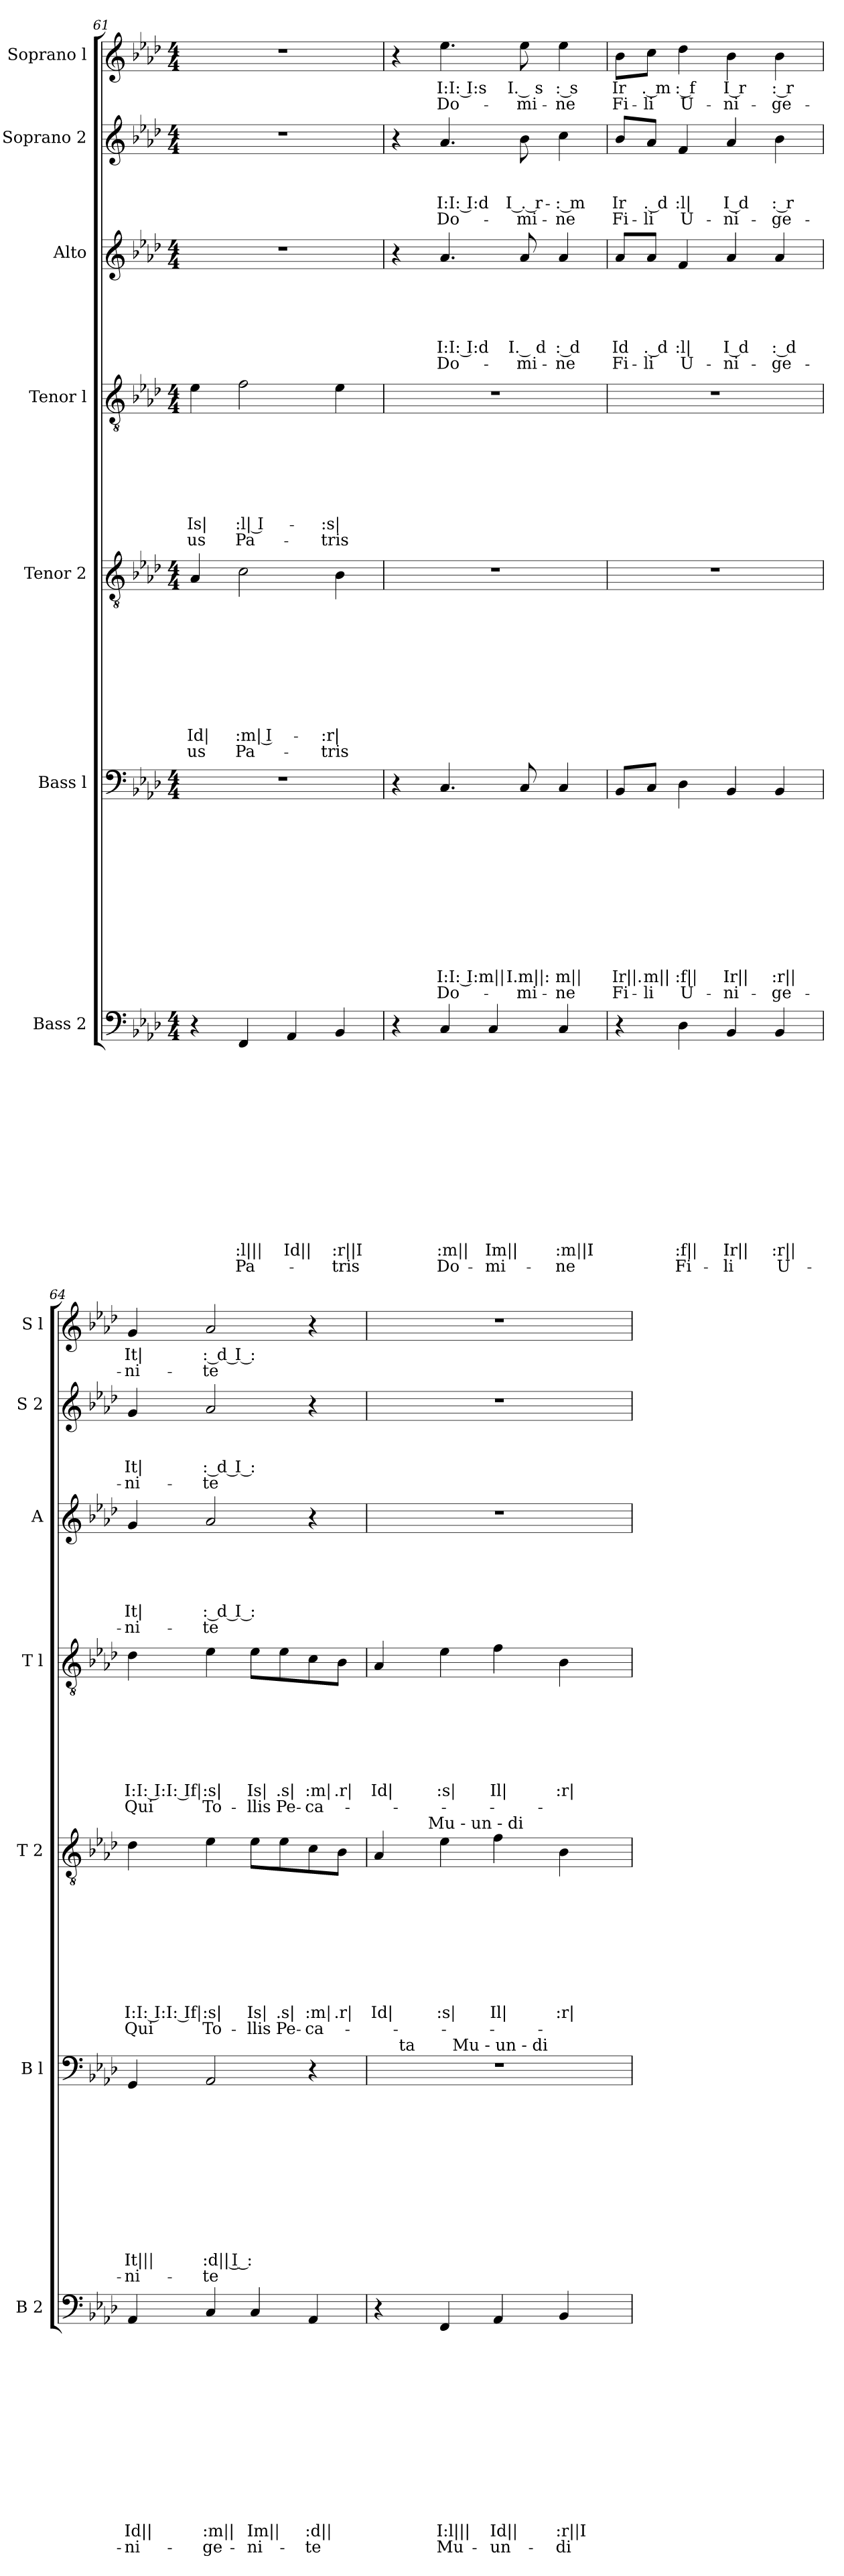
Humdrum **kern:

**kern	**text	**text	**text	**text	**text	**text	**text	**text	**text	**text	**text	**text	**text	**text	**kern	**text	**text	**text	**text	**text	**text	**text	**text	**text	**text	**text	**text	**kern	**text	**text	**text	**text	**text	**text	**text	**text	**text	**text	**kern	**text	**text	**text	**text	**text	**text	**text	**text	**kern	**text	**text	**text	**text	**text	**text	**kern	**text	**text	**text	**text	**kern	**text	**text
*part7	*part7	*part7	*part7	*part7	*part7	*part7	*part7	*part7	*part7	*part7	*part7	*part7	*part7	*part7	*part6	*part6	*part6	*part6	*part6	*part6	*part6	*part6	*part6	*part6	*part6	*part6	*part6	*part5	*part5	*part5	*part5	*part5	*part5	*part5	*part5	*part5	*part5	*part5	*part4	*part4	*part4	*part4	*part4	*part4	*part4	*part4	*part4	*part3	*part3	*part3	*part3	*part3	*part3	*part3	*part2	*part2	*part2	*part2	*part2	*part1	*part1	*part1
*staff7	*staff7	*staff7	*staff7	*staff7	*staff7	*staff7	*staff7	*staff7	*staff7	*staff7	*staff7	*staff7	*staff7	*staff7	*staff6	*staff6	*staff6	*staff6	*staff6	*staff6	*staff6	*staff6	*staff6	*staff6	*staff6	*staff6	*staff6	*staff5	*staff5	*staff5	*staff5	*staff5	*staff5	*staff5	*staff5	*staff5	*staff5	*staff5	*staff4	*staff4	*staff4	*staff4	*staff4	*staff4	*staff4	*staff4	*staff4	*staff3	*staff3	*staff3	*staff3	*staff3	*staff3	*staff3	*staff2	*staff2	*staff2	*staff2	*staff2	*staff1	*staff1	*staff1
*I"Bass 2	*	*	*	*	*	*	*	*	*	*	*	*	*	*	*I"Bass l	*	*	*	*	*	*	*	*	*	*	*	*	*I"Tenor 2	*	*	*	*	*	*	*	*	*	*	*I"Tenor l	*	*	*	*	*	*	*	*	*I"Alto	*	*	*	*	*	*	*I"Soprano 2	*	*	*	*	*I"Soprano l	*	*
*I'B 2	*	*	*	*	*	*	*	*	*	*	*	*	*	*	*I'B l	*	*	*	*	*	*	*	*	*	*	*	*	*I'T 2	*	*	*	*	*	*	*	*	*	*	*I'T l	*	*	*	*	*	*	*	*	*I'A	*	*	*	*	*	*	*I'S 2	*	*	*	*	*I'S l	*	*
*clefF4	*	*	*	*	*	*	*	*	*	*	*	*	*	*	*clefF4	*	*	*	*	*	*	*	*	*	*	*	*	*clefGv2	*	*	*	*	*	*	*	*	*	*	*clefGv2	*	*	*	*	*	*	*	*	*clefG2	*	*	*	*	*	*	*clefG2	*	*	*	*	*clefG2	*	*
*k[b-e-a-d-]	*	*	*	*	*	*	*	*	*	*	*	*	*	*	*k[b-e-a-d-]	*	*	*	*	*	*	*	*	*	*	*	*	*k[b-e-a-d-]	*	*	*	*	*	*	*	*	*	*	*k[b-e-a-d-]	*	*	*	*	*	*	*	*	*k[b-e-a-d-]	*	*	*	*	*	*	*k[b-e-a-d-]	*	*	*	*	*k[b-e-a-d-]	*	*
*A-:	*	*	*	*	*	*	*	*	*	*	*	*	*	*	*A-:	*	*	*	*	*	*	*	*	*	*	*	*	*A-:	*	*	*	*	*	*	*	*	*	*	*A-:	*	*	*	*	*	*	*	*	*A-:	*	*	*	*	*	*	*A-:	*	*	*	*	*A-:	*	*
*M4/4	*	*	*	*	*	*	*	*	*	*	*	*	*	*	*M4/4	*	*	*	*	*	*	*	*	*	*	*	*	*M4/4	*	*	*	*	*	*	*	*	*	*	*M4/4	*	*	*	*	*	*	*	*	*M4/4	*	*	*	*	*	*	*M4/4	*	*	*	*	*M4/4	*	*
=61	=61	=61	=61	=61	=61	=61	=61	=61	=61	=61	=61	=61	=61	=61	=61	=61	=61	=61	=61	=61	=61	=61	=61	=61	=61	=61	=61	=61	=61	=61	=61	=61	=61	=61	=61	=61	=61	=61	=61	=61	=61	=61	=61	=61	=61	=61	=61	=61	=61	=61	=61	=61	=61	=61	=61	=61	=61	=61	=61	=61	=61	=61
!	!	!	!	!	!	!	!	!	!	!	!	!	!	!	!	!	!	!	!	!	!	!	!	!	!	!	!	!	!	!	!	!	!	!	!	!	!LO:LY:b:rj	!LO:LY:b:rj	!	!	!	!	!	!	!	!LO:LY:b:rj	!LO:LY:b:rj	!	!	!	!	!	!	!	!	!	!	!	!	!	!	!
4r	.	.	.	.	.	.	.	.	.	.	.	.	.	.	1r	.	.	.	.	.	.	.	.	.	.	.	.	4A-/	.	.	.	.	.	.	.	.	Id|	-us	4e-\	.	.	.	.	.	.	Is|	-us	1r	.	.	.	.	.	.	1r	.	.	.	.	1r	.	.
!	!	!	!	!	!	!	!	!	!	!	!	!	!LO:LY:b:rj	!LO:LY:b:rj	!	!	!	!	!	!	!	!	!	!	!	!	!	!	!	!	!	!	!	!	!	!	!LO:LY:b:rj	!LO:LY:b:rj	!	!	!	!	!	!	!	!LO:LY:b:rj	!LO:LY:b:rj	!	!	!	!	!	!	!	!	!	!	!	!	!	!	!
4FF/	.	.	.	.	.	.	.	.	.	.	.	.	:l|||	Pa-	.	.	.	.	.	.	.	.	.	.	.	.	.	2c\	.	.	.	.	.	.	.	.	:m| I-	Pa-	2f\	.	.	.	.	.	.	:l| I-	Pa-	.	.	.	.	.	.	.	.	.	.	.	.	.	.	.
!	!	!	!	!	!	!	!	!	!	!	!	!	!LO:LY:b:rj	!	!	!	!	!	!	!	!	!	!	!	!	!	!	!	!	!	!	!	!	!	!	!	!	!	!	!	!	!	!	!	!	!	!	!	!	!	!	!	!	!	!	!	!	!	!	!	!	!
4AA-/	.	.	.	.	.	.	.	.	.	.	.	.	Id||	.	.	.	.	.	.	.	.	.	.	.	.	.	.	.	.	.	.	.	.	.	.	.	.	.	.	.	.	.	.	.	.	.	.	.	.	.	.	.	.	.	.	.	.	.	.	.	.	.
!	!	!	!	!	!	!	!	!	!	!	!	!	!LO:LY:b:rj	!LO:LY:b:rj	!	!	!	!	!	!	!	!	!	!	!	!	!	!	!	!	!	!	!	!	!	!	!LO:LY:b:rj	!LO:LY:b:rj	!	!	!	!	!	!	!	!LO:LY:b:rj	!LO:LY:b:rj	!	!	!	!	!	!	!	!	!	!	!	!	!	!	!
4BB-/	.	.	.	.	.	.	.	.	.	.	.	.	:r||I	-tris	.	.	.	.	.	.	.	.	.	.	.	.	.	4B-\	.	.	.	.	.	.	.	.	-:r|	-tris	4e-\	.	.	.	.	.	.	-:s|	-tris	.	.	.	.	.	.	.	.	.	.	.	.	.	.	.
=62	=62	=62	=62	=62	=62	=62	=62	=62	=62	=62	=62	=62	=62	=62	=62	=62	=62	=62	=62	=62	=62	=62	=62	=62	=62	=62	=62	=62	=62	=62	=62	=62	=62	=62	=62	=62	=62	=62	=62	=62	=62	=62	=62	=62	=62	=62	=62	=62	=62	=62	=62	=62	=62	=62	=62	=62	=62	=62	=62	=62	=62	=62
4r	.	.	.	.	.	.	.	.	.	.	.	.	.	.	4r	.	.	.	.	.	.	.	.	.	.	.	.	1r	.	.	.	.	.	.	.	.	.	.	1r	.	.	.	.	.	.	.	.	4r	.	.	.	.	.	.	4r	.	.	.	.	4r	.	.
!	!	!	!	!	!	!	!	!	!	!	!	!	!LO:LY:b:rj	!LO:LY:b:rj	!	!	!	!	!	!	!	!	!	!	!	!LO:LY:b:rj	!LO:LY:b:rj	!	!	!	!	!	!	!	!	!	!	!	!	!	!	!	!	!	!	!	!	!	!	!	!	!	!LO:LY:b:rj	!LO:LY:b:rj	!	!	!	!LO:LY:b:rj	!LO:LY:b:rj	!	!LO:LY:b:rj	!LO:LY:b:rj
4C/	.	.	.	.	.	.	.	.	.	.	.	.	:m||	Do-	4.C/	.	.	.	.	.	.	.	.	.	.	-I:I: I:m||	Do-	.	.	.	.	.	.	.	.	.	.	.	.	.	.	.	.	.	.	.	.	4.a-/	.	.	.	.	-I:I: I:d	Do-	4.a-/	.	.	-I:I: I:d	Do-	4.ee-\	-I:I: I:s	Do-
!	!	!	!	!	!	!	!	!	!	!	!	!	!LO:LY:b:rj	!LO:LY:b:rj	!	!	!	!	!	!	!	!	!	!	!	!	!	!	!	!	!	!	!	!	!	!	!	!	!	!	!	!	!	!	!	!	!	!	!	!	!	!	!	!	!	!	!	!	!	!	!	!
4C/	.	.	.	.	.	.	.	.	.	.	.	.	Im||	-mi-	.	.	.	.	.	.	.	.	.	.	.	.	.	.	.	.	.	.	.	.	.	.	.	.	.	.	.	.	.	.	.	.	.	.	.	.	.	.	.	.	.	.	.	.	.	.	.	.
!	!	!	!	!	!	!	!	!	!	!	!	!	!	!	!	!	!	!	!	!	!	!	!	!	!	!LO:LY:b:rj	!LO:LY:b:rj	!	!	!	!	!	!	!	!	!	!	!	!	!	!	!	!	!	!	!	!	!	!	!	!	!	!LO:LY:b:rj	!LO:LY:b:rj	!	!	!	!LO:LY:b:rj	!LO:LY:b:rj	!	!LO:LY:b:rj	!LO:LY:b:rj
.	.	.	.	.	.	.	.	.	.	.	.	.	.	.	8C/	.	.	.	.	.	.	.	.	.	.	I­.m||:	-mi-	.	.	.	.	.	.	.	.	.	.	.	.	.	.	.	.	.	.	.	.	8a-/	.	.	.	.	I­. d	-mi-	8b-\	.	.	I . r-	-mi-	8ee-\	I­. s	-mi-
!	!	!	!	!	!	!	!	!	!	!	!	!	!LO:LY:b:rj	!LO:LY:b:rj	!	!	!	!	!	!	!	!	!	!	!	!LO:LY:b	!LO:LY:b	!	!	!	!	!	!	!	!	!	!	!	!	!	!	!	!	!	!	!	!	!	!	!	!	!	!LO:LY:b:rj	!LO:LY:b:rj	!	!	!	!LO:LY:b:rj	!LO:LY:b:rj	!	!LO:LY:b:rj	!LO:LY:b:rj
4C/	.	.	.	.	.	.	.	.	.	.	.	.	:m||I	-ne	4C/	.	.	.	.	.	.	.	.	.	.	m||	-ne	.	.	.	.	.	.	.	.	.	.	.	.	.	.	.	.	.	.	.	.	4a-/	.	.	.	.	: d	-ne	4cc\	.	.	-: m	-ne	4ee-\	: s	-ne
=63	=63	=63	=63	=63	=63	=63	=63	=63	=63	=63	=63	=63	=63	=63	=63	=63	=63	=63	=63	=63	=63	=63	=63	=63	=63	=63	=63	=63	=63	=63	=63	=63	=63	=63	=63	=63	=63	=63	=63	=63	=63	=63	=63	=63	=63	=63	=63	=63	=63	=63	=63	=63	=63	=63	=63	=63	=63	=63	=63	=63	=63	=63
!	!	!	!	!	!	!	!	!	!	!	!	!	!	!	!	!	!	!	!	!	!	!	!	!	!	!LO:LY:b:rj	!LO:LY:b:rj	!	!	!	!	!	!	!	!	!	!	!	!	!	!	!	!	!	!	!	!	!	!	!	!	!	!LO:LY:b:rj	!LO:LY:b:rj	!	!	!	!LO:LY:b:rj	!LO:LY:b:rj	!	!LO:LY:b:rj	!LO:LY:b:rj
4r	.	.	.	.	.	.	.	.	.	.	.	.	.	.	8BB-/L	.	.	.	.	.	.	.	.	.	.	Ir||.	Fi-	1r	.	.	.	.	.	.	.	.	.	.	1r	.	.	.	.	.	.	.	.	8a-/L	.	.	.	.	Id	Fi-	8b-/L	.	.	Ir	Fi-	8b-\L	Ir	Fi-
!	!	!	!	!	!	!	!	!	!	!	!	!	!	!	!	!	!	!	!	!	!	!	!	!	!	!LO:LY:b	!LO:LY:b	!	!	!	!	!	!	!	!	!	!	!	!	!	!	!	!	!	!	!	!	!	!	!	!	!	!LO:LY:b:rj	!LO:LY:b:rj	!	!	!	!LO:LY:b:rj	!LO:LY:b:rj	!	!LO:LY:b:rj	!LO:LY:b:rj
.	.	.	.	.	.	.	.	.	.	.	.	.	.	.	8C/J	.	.	.	.	.	.	.	.	.	.	m||	-li	.	.	.	.	.	.	.	.	.	.	.	.	.	.	.	.	.	.	.	.	8a-/J	.	.	.	.	. d	-li	8a-/J	.	.	. d	-li	8cc\J	. m	-li
!	!	!	!	!	!	!	!	!	!	!	!	!	!LO:LY:b:rj	!LO:LY:b:rj	!	!	!	!	!	!	!	!	!	!	!	!LO:LY:b:rj	!LO:LY:b:rj	!	!	!	!	!	!	!	!	!	!	!	!	!	!	!	!	!	!	!	!	!	!	!	!	!	!LO:LY:b:rj	!LO:LY:b:rj	!	!	!	!LO:LY:b:rj	!LO:LY:b:rj	!	!LO:LY:b:rj	!LO:LY:b:rj
4D-\	.	.	.	.	.	.	.	.	.	.	.	.	:f||	Fi-	4D-\	.	.	.	.	.	.	.	.	.	.	:f||	U-	.	.	.	.	.	.	.	.	.	.	.	.	.	.	.	.	.	.	.	.	4f/	.	.	.	.	:l|	U-	4f/	.	.	:l|	U-	4dd-\	: f	U-
!	!	!	!	!	!	!	!	!	!	!	!	!	!LO:LY:b:rj	!LO:LY:b:rj	!	!	!	!	!	!	!	!	!	!	!	!LO:LY:b:rj	!LO:LY:b:rj	!	!	!	!	!	!	!	!	!	!	!	!	!	!	!	!	!	!	!	!	!	!	!	!	!	!LO:LY:b:rj	!LO:LY:b:rj	!	!	!	!LO:LY:b:rj	!LO:LY:b:rj	!	!LO:LY:b:rj	!LO:LY:b:rj
4BB-/	.	.	.	.	.	.	.	.	.	.	.	.	Ir||	-li	4BB-/	.	.	.	.	.	.	.	.	.	.	Ir||	-ni-	.	.	.	.	.	.	.	.	.	.	.	.	.	.	.	.	.	.	.	.	4a-/	.	.	.	.	I d	-ni-	4a-/	.	.	I d	-ni-	4b-\	I r	-ni-
!	!	!	!	!	!	!	!	!	!	!	!	!	!LO:LY:b:rj	!LO:LY:b:rj	!	!	!	!	!	!	!	!	!	!	!	!LO:LY:b:rj	!LO:LY:b:rj	!	!	!	!	!	!	!	!	!	!	!	!	!	!	!	!	!	!	!	!	!	!	!	!	!	!LO:LY:b:rj	!LO:LY:b:rj	!	!	!	!LO:LY:b:rj	!LO:LY:b:rj	!	!LO:LY:b:rj	!LO:LY:b:rj
4BB-/	.	.	.	.	.	.	.	.	.	.	.	.	:r||	U-	4BB-/	.	.	.	.	.	.	.	.	.	.	:r||	-ge-	.	.	.	.	.	.	.	.	.	.	.	.	.	.	.	.	.	.	.	.	4a-/	.	.	.	.	: d	-ge-	4b-\	.	.	: r	-ge-	4b-\	: r	-ge-
=64	=64	=64	=64	=64	=64	=64	=64	=64	=64	=64	=64	=64	=64	=64	=64	=64	=64	=64	=64	=64	=64	=64	=64	=64	=64	=64	=64	=64	=64	=64	=64	=64	=64	=64	=64	=64	=64	=64	=64	=64	=64	=64	=64	=64	=64	=64	=64	=64	=64	=64	=64	=64	=64	=64	=64	=64	=64	=64	=64	=64	=64	=64
!	!	!	!	!	!	!	!	!	!	!	!	!	!LO:LY:b:rj	!LO:LY:b:rj	!	!	!	!	!	!	!	!	!	!	!	!LO:LY:b:rj	!LO:LY:b:rj	!	!	!	!	!	!	!	!	!	!LO:LY:b:rj	!LO:LY:b:rj	!	!	!	!	!	!	!	!LO:LY:b:rj	!LO:LY:b:rj	!	!	!	!	!	!LO:LY:b:rj	!LO:LY:b:rj	!	!	!	!LO:LY:b:rj	!LO:LY:b:rj	!	!LO:LY:b:rj	!LO:LY:b:rj
4AA-/	.	.	.	.	.	.	.	.	.	.	.	.	Id||	-ni-	4GG/	.	.	.	.	.	.	.	.	.	.	It|||	-ni-	4d-\	.	.	.	.	.	.	.	.	I:I: I:I: If|	Qui	4d-\	.	.	.	.	.	.	I:I: I:I: If|	Qui	4g/	.	.	.	.	It|	-ni-	4g/	.	.	It|	-ni-	4g/	It|	-ni-
!	!	!	!	!	!	!	!	!	!	!	!	!	!LO:LY:b:rj	!LO:LY:b:rj	!	!	!	!	!	!	!	!	!	!	!	!LO:LY:b:rj	!LO:LY:b:rj	!	!	!	!	!	!	!	!	!	!LO:LY:b:rj	!LO:LY:b:rj	!	!	!	!	!	!	!	!LO:LY:b:rj	!LO:LY:b:rj	!	!	!	!	!	!LO:LY:b:rj	!LO:LY:b:rj	!	!	!	!LO:LY:b:rj	!LO:LY:b:rj	!	!LO:LY:b:rj	!LO:LY:b:rj
4C/	.	.	.	.	.	.	.	.	.	.	.	.	:m||	-ge-	2AA-/	.	.	.	.	.	.	.	.	.	.	:d|| I :-	-te	4e-\	.	.	.	.	.	.	.	.	:s|	To-	4e-\	.	.	.	.	.	.	:s|	To-	2a-/	.	.	.	.	: d I :-	-te	2a-/	.	.	: d I :-	-te	2a-/	: d I :-	-te
!	!	!	!	!	!	!	!	!	!	!	!	!	!LO:LY:b:rj	!LO:LY:b:rj	!	!	!	!	!	!	!	!	!	!	!	!	!	!	!	!	!	!	!	!	!	!	!LO:LY:b:rj	!LO:LY:b:rj	!	!	!	!	!	!	!	!LO:LY:b:rj	!LO:LY:b:rj	!	!	!	!	!	!	!	!	!	!	!	!	!	!	!
4C/	.	.	.	.	.	.	.	.	.	.	.	.	Im||	-ni-	.	.	.	.	.	.	.	.	.	.	.	.	.	8e-\L	.	.	.	.	.	.	.	.	Is|	-llis	8e-\L	.	.	.	.	.	.	Is|	-llis	.	.	.	.	.	.	.	.	.	.	.	.	.	.	.
!	!	!	!	!	!	!	!	!	!	!	!	!	!	!	!	!	!	!	!	!	!	!	!	!	!	!	!	!	!	!	!	!	!	!	!	!	!LO:LY:b:rj	!LO:LY:b:rj	!	!	!	!	!	!	!	!LO:LY:b:rj	!LO:LY:b:rj	!	!	!	!	!	!	!	!	!	!	!	!	!	!	!
.	.	.	.	.	.	.	.	.	.	.	.	.	.	.	.	.	.	.	.	.	.	.	.	.	.	.	.	8e-\	.	.	.	.	.	.	.	.	.s|	Pe-	8e-\	.	.	.	.	.	.	.s|	Pe-	.	.	.	.	.	.	.	.	.	.	.	.	.	.	.
!	!	!	!	!	!	!	!	!	!	!	!	!	!LO:LY:b:rj	!LO:LY:b:rj	!	!	!	!	!	!	!	!	!	!	!	!	!	!	!	!	!	!	!	!	!	!	!LO:LY:b:rj	!LO:LY:b:rj	!	!	!	!	!	!	!	!LO:LY:b:rj	!LO:LY:b:rj	!	!	!	!	!	!	!	!	!	!	!	!	!	!	!
4AA-/	.	.	.	.	.	.	.	.	.	.	.	.	:d||	-te	4r	.	.	.	.	.	.	.	.	.	.	.	.	8c\	.	.	.	.	.	.	.	.	:m|	-ca-	8c\	.	.	.	.	.	.	:m|	-ca-	4r	.	.	.	.	.	.	4r	.	.	.	.	4r	.	.
!	!	!	!	!	!	!	!	!	!	!	!	!	!	!	!	!	!	!	!	!	!	!	!	!	!	!	!	!	!	!	!	!	!	!	!	!	!LO:LY:b:rj	!	!	!	!	!	!	!	!	!LO:LY:b:rj	!	!	!	!	!	!	!	!	!	!	!	!	!	!	!	!
.	.	.	.	.	.	.	.	.	.	.	.	.	.	.	.	.	.	.	.	.	.	.	.	.	.	.	.	8B-\J	.	.	.	.	.	.	.	.	.r|	.	8B-\J	.	.	.	.	.	.	.r|	.	.	.	.	.	.	.	.	.	.	.	.	.	.	.	.
!!LO:LB:g=z
=65	=65	=65	=65	=65	=65	=65	=65	=65	=65	=65	=65	=65	=65	=65	=65	=65	=65	=65	=65	=65	=65	=65	=65	=65	=65	=65	=65	=65	=65	=65	=65	=65	=65	=65	=65	=65	=65	=65	=65	=65	=65	=65	=65	=65	=65	=65	=65	=65	=65	=65	=65	=65	=65	=65	=65	=65	=65	=65	=65	=65	=65	=65
!	!	!	!	!	!	!	!	!	!	!	!	!	!	!	!	!	!	!	!	!	!	!	!	!	!	!	!	!LO:TX:a:t=ta	!	!	!	!	!	!	!	!	!	!	!	!	!	!	!	!	!	!	!	!	!	!	!	!	!	!	!	!	!	!	!	!	!	!
!	!	!	!	!	!	!	!	!	!	!	!	!	!	!	!	!	!	!	!	!	!	!	!	!	!	!	!	!	!	!	!	!	!	!	!	!	!LO:LY:b:rj	!	!	!	!	!	!	!	!	!LO:LY:b:rj	!	!	!	!	!	!	!	!	!	!	!	!	!	!	!	!
*	*	*	*	*	*	*	*	*	*	*	*	*	*	*	*^	*	*	*	*	*	*	*	*	*	*	*	*	*^	*	*	*	*	*	*	*	*	*	*	*	*	*	*	*	*	*	*	*	*	*	*	*	*	*	*	*	*	*	*	*	*	*	*
*	*	*	*	*	*	*	*	*	*	*	*	*	*	*	*	*^	*	*	*	*	*	*	*	*	*	*	*	*	*	*	*	*	*	*	*	*	*	*	*	*	*	*	*	*	*	*	*	*	*	*	*	*	*	*	*	*	*	*	*	*	*	*	*	*
4r	.	.	.	.	.	.	.	.	.	.	.	.	.	.	1r	16.ryy	4ryy	.	.	.	.	.	.	.	.	.	.	.	.	4A-/	8..ryy	.	.	.	.	.	.	.	.	I­d|	.	4A-/	.	.	.	.	.	.	I­d|	.	1r	.	.	.	.	.	.	1r	.	.	.	.	1r	.	.
!	!	!	!	!	!	!	!	!	!	!	!	!	!	!	!	!LO:TX:a:t=ta	!	!	!	!	!	!	!	!	!	!	!	!	!	!	!	!	!	!	!	!	!	!	!	!	!	!	!	!	!	!	!	!	!	!	!	!	!	!	!	!	!	!	!	!	!	!	!	!	!
.	.	.	.	.	.	.	.	.	.	.	.	.	.	.	.	2ryy	.	.	.	.	.	.	.	.	.	.	.	.	.	.	.	.	.	.	.	.	.	.	.	.	.	.	.	.	.	.	.	.	.	.	.	.	.	.	.	.	.	.	.	.	.	.	.	.	.
!	!	!	!	!	!	!	!	!	!	!	!	!	!	!	!	!	!	!	!	!	!	!	!	!	!	!	!	!	!	!	!LO:TX:a:t=Mu - un - di	!	!	!	!	!	!	!	!	!	!	!	!	!	!	!	!	!	!	!	!	!	!	!	!	!	!	!	!	!	!	!	!	!	!
.	.	.	.	.	.	.	.	.	.	.	.	.	.	.	.	.	.	.	.	.	.	.	.	.	.	.	.	.	.	.	2ryy	.	.	.	.	.	.	.	.	.	.	.	.	.	.	.	.	.	.	.	.	.	.	.	.	.	.	.	.	.	.	.	.	.	.
!	!	!	!	!	!	!	!	!	!	!	!	!	!LO:LY:b:rj	!LO:LY:b:rj	!	!	!	!	!	!	!	!	!	!	!	!	!	!	!	!	!	!	!	!	!	!	!	!	!	!LO:LY:b:rj	!	!	!	!	!	!	!	!	!LO:LY:b:rj	!	!	!	!	!	!	!	!	!	!	!	!	!	!	!	!
4FF/	.	.	.	.	.	.	.	.	.	.	.	.	I:l|||	Mu-	.	.	32ryy	.	.	.	.	.	.	.	.	.	.	.	.	4e-\	.	.	.	.	.	.	.	.	.	:s|	.	4e-\	.	.	.	.	.	.	:s|	.	.	.	.	.	.	.	.	.	.	.	.	.	.	.	.
!	!	!	!	!	!	!	!	!	!	!	!	!	!	!	!	!	!LO:TX:a:t=Mu - un - di	!	!	!	!	!	!	!	!	!	!	!	!	!	!	!	!	!	!	!	!	!	!	!	!	!	!	!	!	!	!	!	!	!	!	!	!	!	!	!	!	!	!	!	!	!	!	!	!
.	.	.	.	.	.	.	.	.	.	.	.	.	.	.	.	.	2ryy	.	.	.	.	.	.	.	.	.	.	.	.	.	.	.	.	.	.	.	.	.	.	.	.	.	.	.	.	.	.	.	.	.	.	.	.	.	.	.	.	.	.	.	.	.	.	.	.
!	!	!	!	!	!	!	!	!	!	!	!	!	!LO:LY:b:rj	!LO:LY:b:rj	!	!	!	!	!	!	!	!	!	!	!	!	!	!	!	!	!	!	!	!	!	!	!	!	!	!LO:LY:b:rj	!	!	!	!	!	!	!	!	!LO:LY:b:rj	!	!	!	!	!	!	!	!	!	!	!	!	!	!	!	!
4AA-/	.	.	.	.	.	.	.	.	.	.	.	.	Id||	-un-	.	.	.	.	.	.	.	.	.	.	.	.	.	.	.	4f\	.	.	.	.	.	.	.	.	.	Il|	.	4f\	.	.	.	.	.	.	Il|	.	.	.	.	.	.	.	.	.	.	.	.	.	.	.	.
.	.	.	.	.	.	.	.	.	.	.	.	.	.	.	.	4ryy	.	.	.	.	.	.	.	.	.	.	.	.	.	.	.	.	.	.	.	.	.	.	.	.	.	.	.	.	.	.	.	.	.	.	.	.	.	.	.	.	.	.	.	.	.	.	.	.	.
.	.	.	.	.	.	.	.	.	.	.	.	.	.	.	.	.	.	.	.	.	.	.	.	.	.	.	.	.	.	.	4ryy	.	.	.	.	.	.	.	.	.	.	.	.	.	.	.	.	.	.	.	.	.	.	.	.	.	.	.	.	.	.	.	.	.	.
!	!	!	!	!	!	!	!	!	!	!	!	!	!LO:LY:b:rj	!LO:LY:b:rj	!	!	!	!	!	!	!	!	!	!	!	!	!	!	!	!	!	!	!	!	!	!	!	!	!	!LO:LY:b:rj	!	!	!	!	!	!	!	!	!LO:LY:b:rj	!	!	!	!	!	!	!	!	!	!	!	!	!	!	!	!
4BB-/	.	.	.	.	.	.	.	.	.	.	.	.	:r||I	-di	.	.	.	.	.	.	.	.	.	.	.	.	.	.	.	4B-\	.	.	.	.	.	.	.	.	.	:r|	.	4B-\	.	.	.	.	.	.	:r|	.	.	.	.	.	.	.	.	.	.	.	.	.	.	.	.
.	.	.	.	.	.	.	.	.	.	.	.	.	.	.	.	.	8..ryy	.	.	.	.	.	.	.	.	.	.	.	.	.	.	.	.	.	.	.	.	.	.	.	.	.	.	.	.	.	.	.	.	.	.	.	.	.	.	.	.	.	.	.	.	.	.	.	.
.	.	.	.	.	.	.	.	.	.	.	.	.	.	.	.	8ryy	.	.	.	.	.	.	.	.	.	.	.	.	.	.	.	.	.	.	.	.	.	.	.	.	.	.	.	.	.	.	.	.	.	.	.	.	.	.	.	.	.	.	.	.	.	.	.	.	.
.	.	.	.	.	.	.	.	.	.	.	.	.	.	.	.	32ryy	.	.	.	.	.	.	.	.	.	.	.	.	.	.	32ryy	.	.	.	.	.	.	.	.	.	.	.	.	.	.	.	.	.	.	.	.	.	.	.	.	.	.	.	.	.	.	.	.	.	.
*	*	*	*	*	*	*	*	*	*	*	*	*	*	*	*v	*v	*v	*	*	*	*	*	*	*	*	*	*	*	*	*	*	*	*	*	*	*	*	*	*	*	*	*	*	*	*	*	*	*	*	*	*	*	*	*	*	*	*	*	*	*	*	*	*	*	*
*	*	*	*	*	*	*	*	*	*	*	*	*	*	*	*	*	*	*	*	*	*	*	*	*	*	*	*	*v	*v	*	*	*	*	*	*	*	*	*	*	*	*	*	*	*	*	*	*	*	*	*	*	*	*	*	*	*	*	*	*	*	*	*	*
=	=	=	=	=	=	=	=	=	=	=	=	=	=	=	=	=	=	=	=	=	=	=	=	=	=	=	=	=	=	=	=	=	=	=	=	=	=	=	=	=	=	=	=	=	=	=	=	=	=	=	=	=	=	=	=	=	=	=	=	=	=	=
*-	*-	*-	*-	*-	*-	*-	*-	*-	*-	*-	*-	*-	*-	*-	*-	*-	*-	*-	*-	*-	*-	*-	*-	*-	*-	*-	*-	*-	*-	*-	*-	*-	*-	*-	*-	*-	*-	*-	*-	*-	*-	*-	*-	*-	*-	*-	*-	*-	*-	*-	*-	*-	*-	*-	*-	*-	*-	*-	*-	*-	*-	*-
